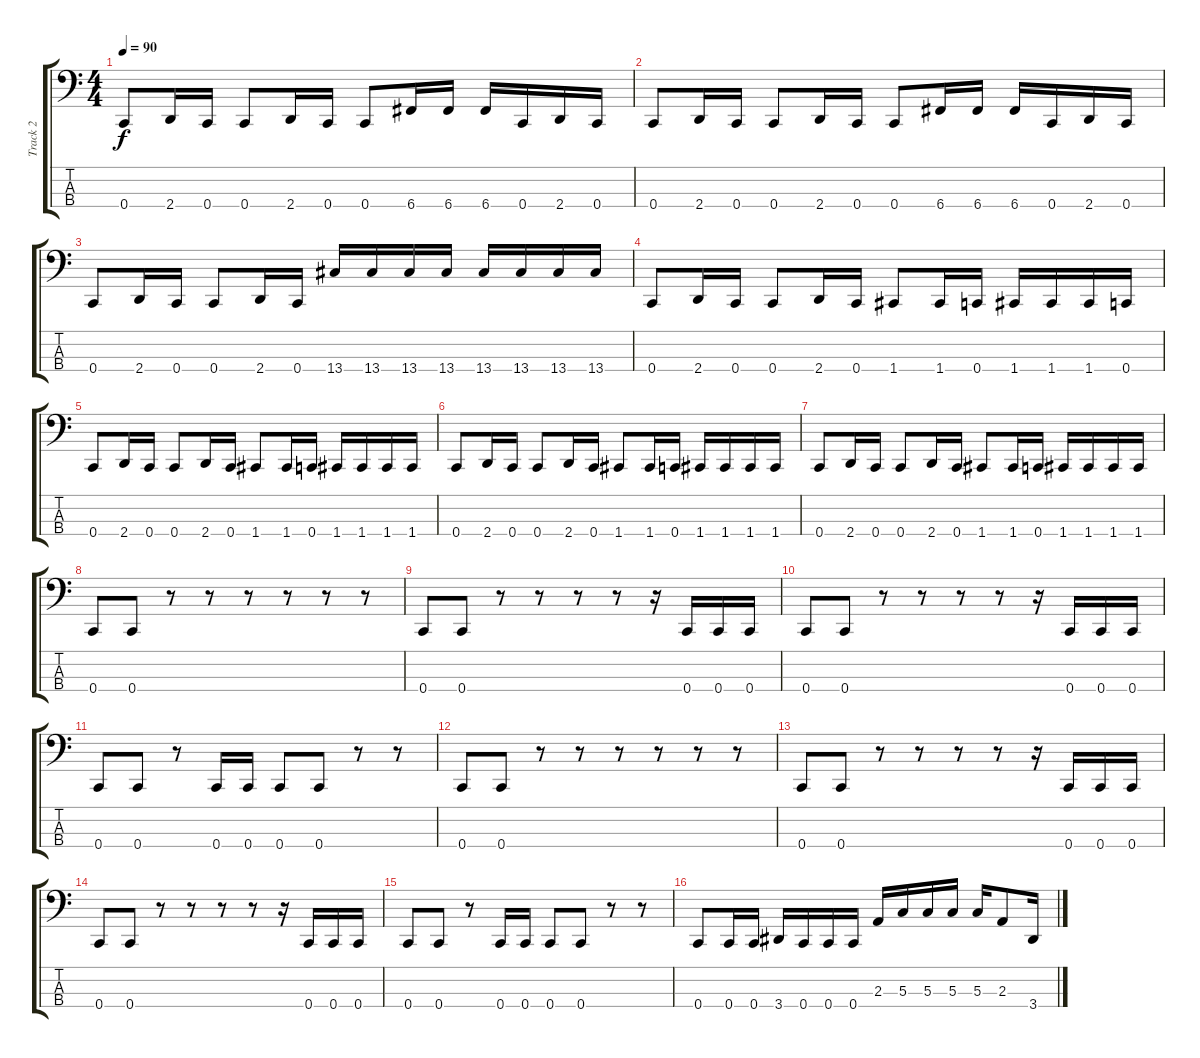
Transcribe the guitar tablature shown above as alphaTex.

\track ("Track 2" "Track 2") {instrument electricbasspick}
\staff {score tabs}
\tuning (F2 C2 G1 C1) {hide}
\ts (4 4)
\tempo 90
\clef f4
\ks c
0.4.8{dy f} 2.4.16 0.4.16 0.4.8 2.4.16 0.4.16 0.4.8 6.4.16 6.4.16 6.4.16 0.4.16 2.4.16 0.4.16 |
0.4.8 2.4.16 0.4.16 0.4.8 2.4.16 0.4.16 0.4.8 6.4.16 6.4.16 6.4.16 0.4.16 2.4.16 0.4.16 |
0.4.8 2.4.16 0.4.16 0.4.8 2.4.16 0.4.16 13.4.16 13.4.16 13.4.16 13.4.16 13.4.16 13.4.16 13.4.16 13.4.16 |
0.4.8 2.4.16 0.4.16 0.4.8 2.4.16 0.4.16 1.4.8 1.4.16 0.4.16 1.4.16 1.4.16 1.4.16 0.4.16 |
0.4.8 2.4.16 0.4.16 0.4.8 2.4.16 0.4.16 1.4.8 1.4.16 0.4.16 1.4.16 1.4.16 1.4.16 1.4.16 |
0.4.8 2.4.16 0.4.16 0.4.8 2.4.16 0.4.16 1.4.8 1.4.16 0.4.16 1.4.16 1.4.16 1.4.16 1.4.16 |
0.4.8 2.4.16 0.4.16 0.4.8 2.4.16 0.4.16 1.4.8 1.4.16 0.4.16 1.4.16 1.4.16 1.4.16 1.4.16 |
0.4.8 0.4.8 r.8 r.8 r.8 r.8 r.8 r.8 |
0.4.8 0.4.8 r.8 r.8 r.8 r.8 r.16 0.4.16 0.4.16 0.4.16 |
0.4.8 0.4.8 r.8 r.8 r.8 r.8 r.16 0.4.16 0.4.16 0.4.16 |
0.4.8 0.4.8 r.8 0.4.16 0.4.16 0.4.8 0.4.8 r.8 r.8 |
0.4.8 0.4.8 r.8 r.8 r.8 r.8 r.8 r.8 |
0.4.8 0.4.8 r.8 r.8 r.8 r.8 r.16 0.4.16 0.4.16 0.4.16 |
0.4.8 0.4.8 r.8 r.8 r.8 r.8 r.16 0.4.16 0.4.16 0.4.16 |
0.4.8 0.4.8 r.8 0.4.16 0.4.16 0.4.8 0.4.8 r.8 r.8 |
0.4.8 0.4.16 0.4.16 3.4.16 0.4.16 0.4.16 0.4.16 2.3.16 5.3.16 5.3.16 5.3.16 5.3.16 2.3.8 3.4.16
